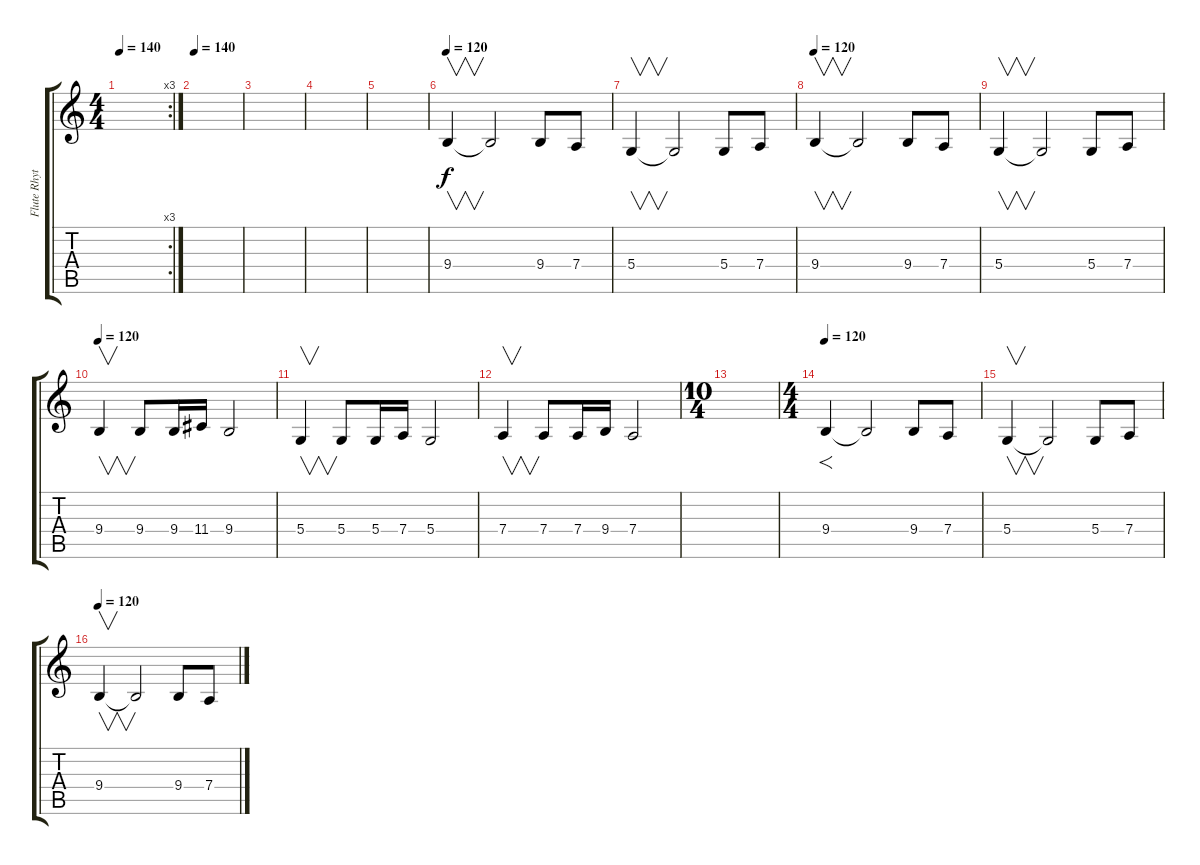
\track ("Flute Rhytm1" "Flute Rhyt") {instrument flute}
\staff {score tabs}
\tuning (E4 B3 G3 D3 A2 E2) {hide}
\rc 3
\ts (4 4)
\tempo 140
\clef g2
\ks c
|
\tempo 140
|
|
|
|
\tempo 120
9.4.4{v} 9.4{t}.2 9.4.8 7.4.8 |
5.4.4{v} 5.4{t}.2 5.4.8 7.4.8 |
\tempo 120
9.4.4{v} 9.4{t}.2 9.4.8 7.4.8 |
5.4.4{v} 5.4{t}.2 5.4.8 7.4.8 |
\tempo 120
9.4.4{v} 9.4.8 9.4.16 11.4.16 9.4.2 |
5.4.4{v} 5.4.8 5.4.16 7.4.16 5.4.2 |
7.4.4{v} 7.4.8 7.4.16 9.4.16 7.4.2 |
\ts (10 4)
|
\ts (4 4)
\tempo 120
9.4.4{f} 9.4{t}.2 9.4.8 7.4.8 |
5.4.4{v} 5.4{t}.2 5.4.8 7.4.8 |
\tempo 120
9.4.4{v} 9.4{t}.2 9.4.8 7.4.8
